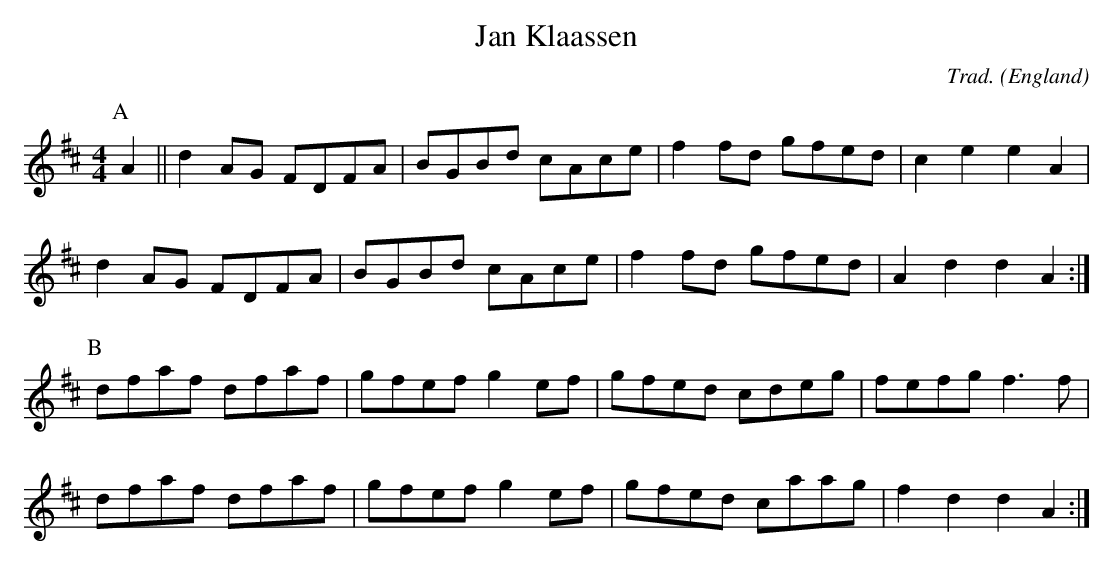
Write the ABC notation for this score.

X:1
T:Jan Klaassen
C:Trad.
O:England
L:1/8
M:4/4
K:D
P:A
A2 || d2 AG FDFA | BGBd cAce | f2 fd gfed | c2 e2 e2 A2 |
d2 AG FDFA | BGBd cAce | f2 fd gfed | A2 d2 d2 A2 :|]
P:B
dfaf dfaf | gfef g2 ef | gfed cdeg | fefg f3 f |
dfaf dfaf | gfef g2 ef | gfed caag | f2 d2 d2 A2 :|]
